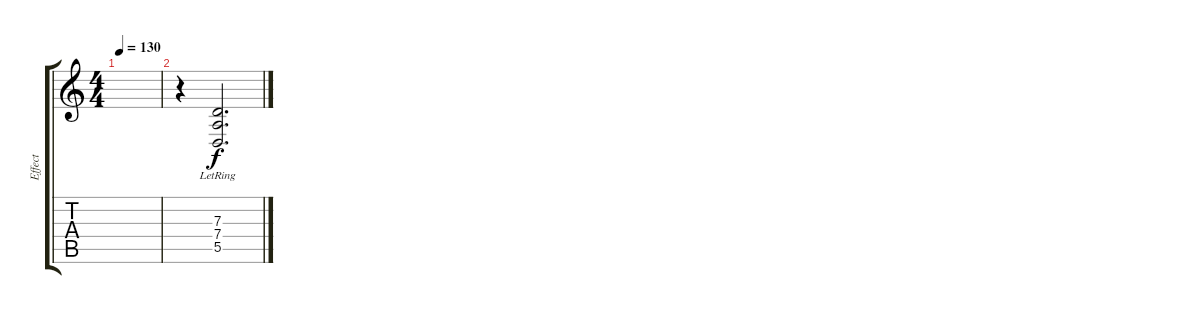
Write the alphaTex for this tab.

\track ("Effect" "Effect") {instrument reversecymbal}
\staff {score tabs}
\tuning (E4 B3 G3 D3 A2 E2) {hide}
\ts (4 4)
\tempo 130
\clef g2
\ks c
|
r.4 (7.3{lr} 7.4 5.5).2{d}
